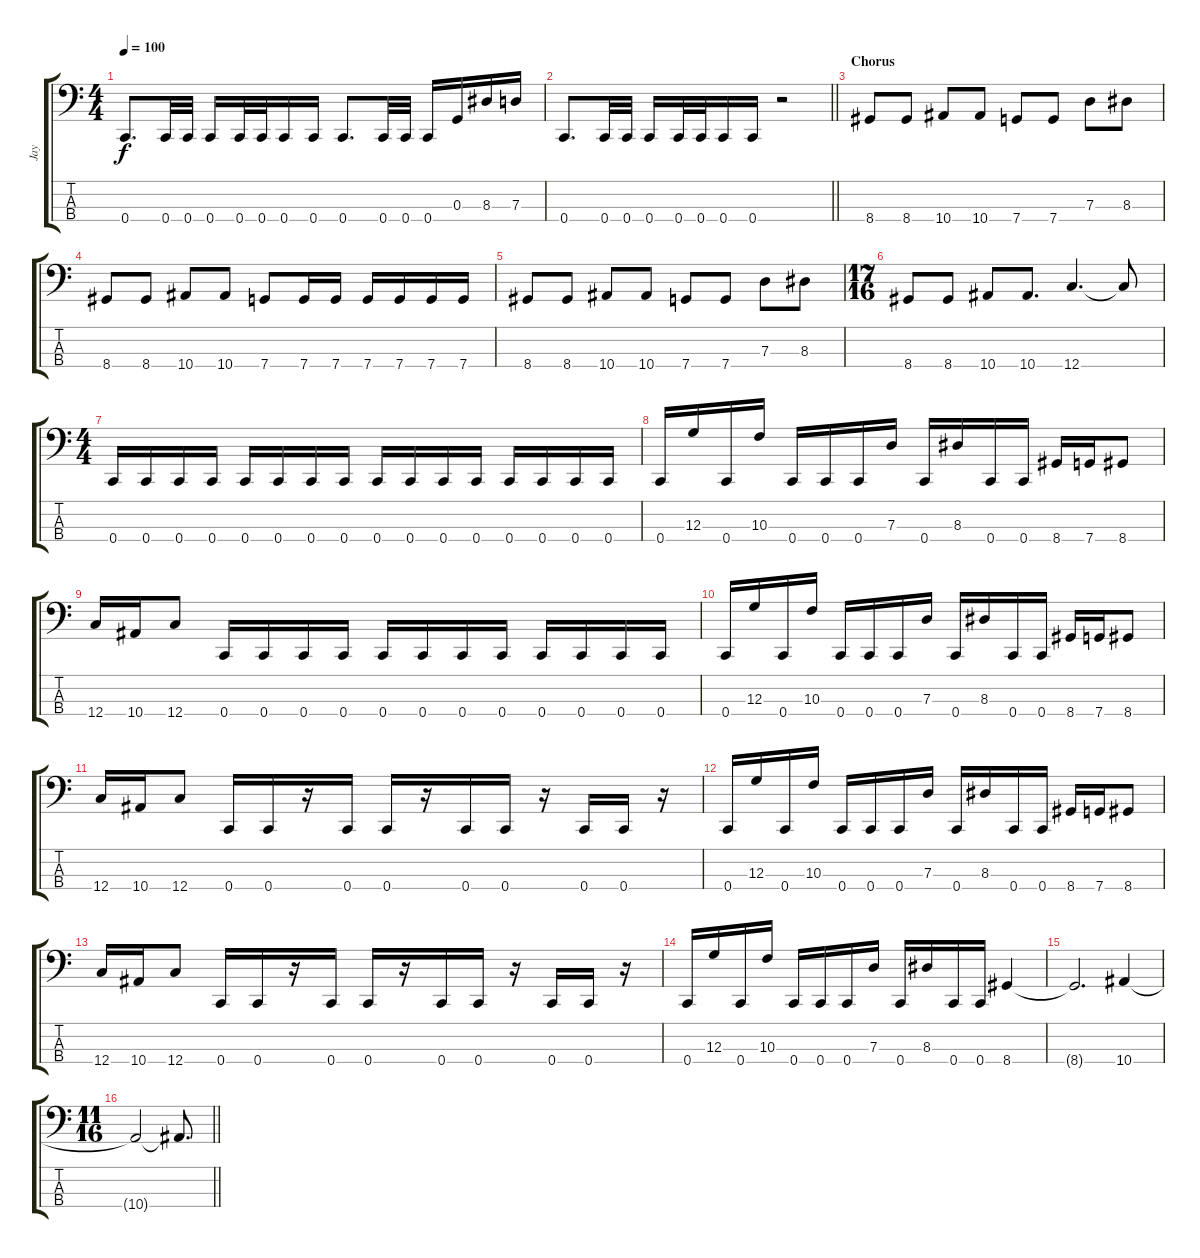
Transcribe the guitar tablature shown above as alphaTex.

\track ("Jay" "Jay") {instrument electricbasspick}
\staff {score tabs}
\tuning (F2 C2 G1 C1) {hide}
\ts (4 4)
\tempo 100
\clef f4
\ks c
0.4.8{d dy f} 0.4.32 0.4.32 0.4.16 0.4.32 0.4.32 0.4.16 0.4.16 0.4.8{d} 0.4.32 0.4.32 0.4.16 0.3.16 8.3.16 7.3.16 |
\barLineRight lightlight
0.4.8{d} 0.4.32 0.4.32 0.4.16 0.4.32 0.4.32 0.4.16 0.4.16 r.2 |
\section ("" "Chorus")
8.4.8 8.4.8 10.4.8 10.4.8 7.4.8 7.4.8 7.3.8 8.3.8 |
8.4.8 8.4.8 10.4.8 10.4.8 7.4.8 7.4.16 7.4.16 7.4.16 7.4.16 7.4.16 7.4.16 |
8.4.8 8.4.8 10.4.8 10.4.8 7.4.8 7.4.8 7.3.8 8.3.8 |
\ts (17 16)
8.4.8 8.4.8 10.4.8 10.4.8{d} 12.4.4{d} 12.4{t}.8 |
\ts (4 4)
0.4.16 0.4.16 0.4.16 0.4.16 0.4.16 0.4.16 0.4.16 0.4.16 0.4.16 0.4.16 0.4.16 0.4.16 0.4.16 0.4.16 0.4.16 0.4.16 |
0.4.16 12.3.16 0.4.16 10.3.16 0.4.16 0.4.16 0.4.16 7.3.16 0.4.16 8.3.16 0.4.16 0.4.16 8.4.16 7.4.16 8.4.8 |
12.4.16 10.4.16 12.4.8 0.4.16 0.4.16 0.4.16 0.4.16 0.4.16 0.4.16 0.4.16 0.4.16 0.4.16 0.4.16 0.4.16 0.4.16 |
0.4.16 12.3.16 0.4.16 10.3.16 0.4.16 0.4.16 0.4.16 7.3.16 0.4.16 8.3.16 0.4.16 0.4.16 8.4.16 7.4.16 8.4.8 |
12.4.16 10.4.16 12.4.8 0.4.16 0.4.16 r.16 0.4.16 0.4.16 r.16 0.4.16 0.4.16 r.16 0.4.16 0.4.16 r.16 |
0.4.16 12.3.16 0.4.16 10.3.16 0.4.16 0.4.16 0.4.16 7.3.16 0.4.16 8.3.16 0.4.16 0.4.16 8.4.16 7.4.16 8.4.8 |
12.4.16 10.4.16 12.4.8 0.4.16 0.4.16 r.16 0.4.16 0.4.16 r.16 0.4.16 0.4.16 r.16 0.4.16 0.4.16 r.16 |
0.4.16 12.3.16 0.4.16 10.3.16 0.4.16 0.4.16 0.4.16 7.3.16 0.4.16 8.3.16 0.4.16 0.4.16 8.4.4 |
8.4{t}.2{d} 10.4.4 |
\ts (11 16)
\barLineRight lightlight
10.4{t}.2 10.4{t}.8{d}
